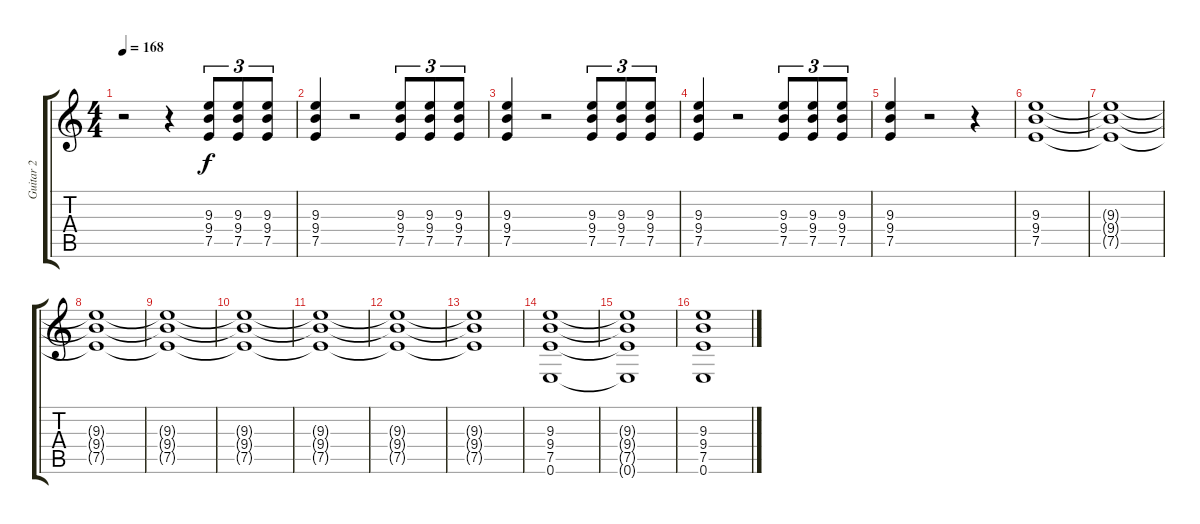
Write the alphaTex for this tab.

\track ("Guitar 2" "Guitar 2") {instrument overdrivenguitar}
\staff {score tabs}
\tuning (E4 B3 G3 D3 A2 E2) {hide}
\ts (4 4)
\tempo 168
\clef g2
\ks c
r.2{dy f instrument overdrivenguitar} r.4 (9.3 9.4 7.5).8{tu (3 2)} (9.3 9.4 7.5).8{tu (3 2)} (9.3 9.4 7.5).8{tu (3 2)} |
(9.3 9.4 7.5).4 r.2 (9.3 9.4 7.5).8{tu (3 2)} (9.3 9.4 7.5).8{tu (3 2)} (9.3 9.4 7.5).8{tu (3 2)} |
(9.3 9.4 7.5).4 r.2 (9.3 9.4 7.5).8{tu (3 2)} (9.3 9.4 7.5).8{tu (3 2)} (9.3 9.4 7.5).8{tu (3 2)} |
(9.3 9.4 7.5).4 r.2 (9.3 9.4 7.5).8{tu (3 2)} (9.3 9.4 7.5).8{tu (3 2)} (9.3 9.4 7.5).8{tu (3 2)} |
(9.3 9.4 7.5).4 r.2 r.4 |
(9.3 9.4 7.5).1 |
(9.3{t} 9.4{t} 7.5{t}).1 |
(9.3{t} 9.4{t} 7.5{t}).1 |
(9.3{t} 9.4{t} 7.5{t}).1 |
(9.3{t} 9.4{t} 7.5{t}).1 |
(9.3{t} 9.4{t} 7.5{t}).1 |
(9.3{t} 9.4{t} 7.5{t}).1 |
(9.3{t} 9.4{t} 7.5{t}).1 |
(9.3 9.4 7.5 0.6).1 |
(9.3{t} 9.4{t} 7.5{t} 0.6{t}).1 |
(9.3 9.4 7.5 0.6).1
